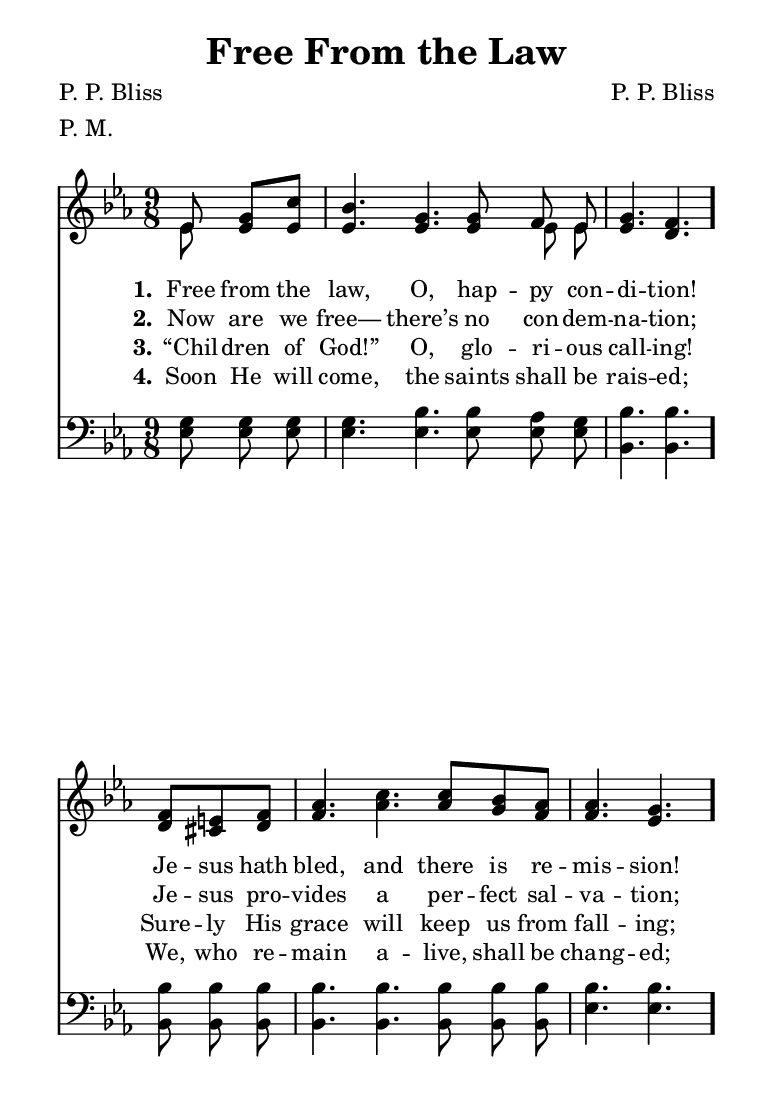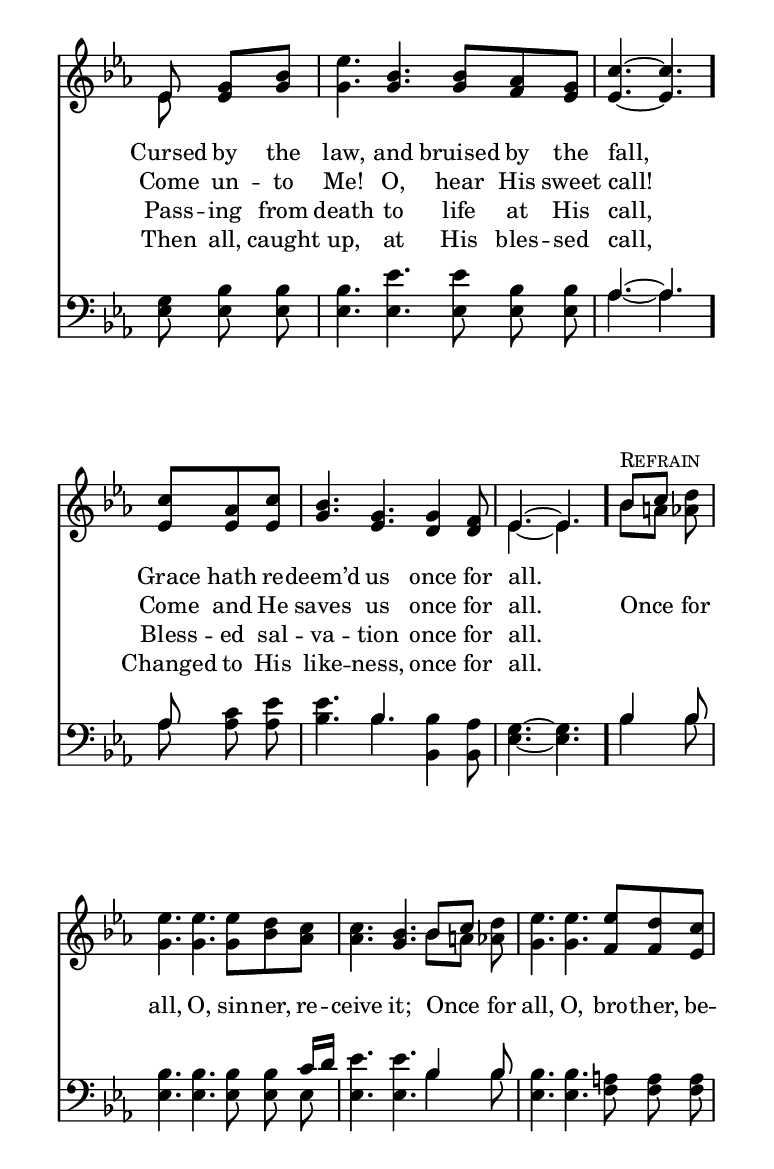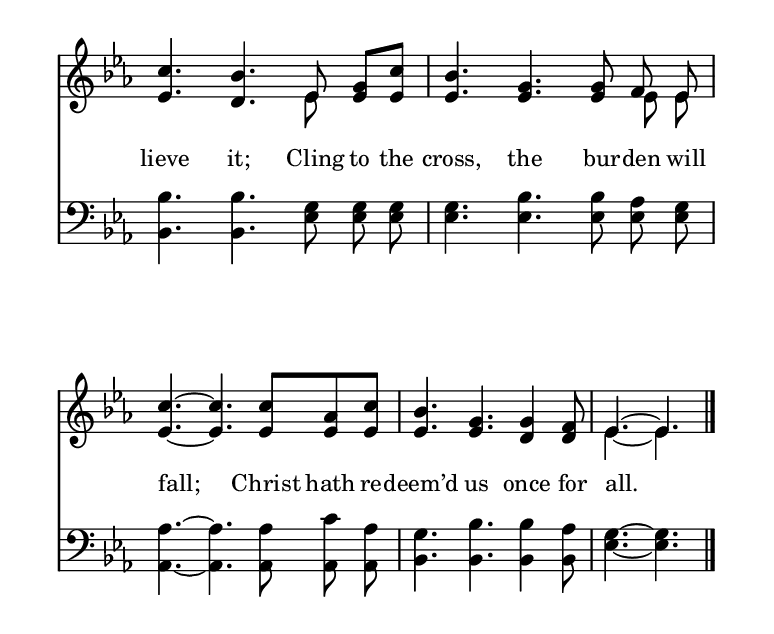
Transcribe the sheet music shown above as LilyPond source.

\include "common/global.ily"
\paper {
  \include "common/paper.ily"
  ragged-last-bottom = ##t
  % original has 5 systems on first page, one on second
  % that's a bit squashed for us
  systems-per-page = #(cond (is-eogsized 4) (#t #f))
  system-count = #(cond (is-eogsized 5) (#t #f))
}

\header{
  hymnnumber = "84"
  title = "Free From the Law"
  tunename = "Once For All"
  meter = "P. M."
  poet = "P. P. Bliss"
  composer = "P. P. Bliss"
  %copyright = ""
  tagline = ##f
}

% for fermata in MIDI
ta = { \tempo 4=80 }
tb = { \tempo 4=40 }

patternAA = { c8 c8 c8 | c4. c4. c8 c8 c8      | c4. c4. }
patternAB = { c8 c8 c8 | c4. c4. c4    c8      | c4. c4. }
patternAC = { c4    c8 | c4. c4. c8 c8 c16 c16 | c4. c4. }
patternAD = { c4    c8 | c4. c4. c8 c8 c8      | c4. c4. }

global = {
  \include "common/overrides.ily"
  \override Staff.TimeSignature.style = #'numbered
  \time 9/8
  \override Score.MetronomeMark.transparent = ##t % hide all fermata changes too
  \ta
  \key ees \major
  \partial 4.
  \autoBeamOff
}

notesSoprano = {
\global
\relative c' {

  \changePitch \patternAA { ees g c | bes g g f ees | g f }
  \changePitch \patternAA { f e f | aes c c bes aes | aes g }
  \changePitch \patternAA { ees g bes | ees bes bes aes g | c ~ c }
  \changePitch \patternAB { c aes c | bes g g f | ees ~ ees }

  << s^\markup { \small \caps "Refrain" }
  \changePitch \patternAA { bes'[ c] d | ees ees ees d c | c bes } >>
  \changePitch \patternAA { bes[ c] d | ees ees ees d c | c bes }
  \changePitch \patternAA { ees, g c | bes g g f ees | c' ~ c }
  \changePitch \patternAB { c aes c | bes g g f | ees ~ ees }

  \bar "|."

}
}

notesAlto = {
\global
\relative e' {

  \changePitch \patternAA { ees ees ees | ees ees ees ees ees | ees d }
  \changePitch \patternAA { d cis d | f aes aes g f | f ees }
  \changePitch \patternAA { ees ees g | g g g f ees | ees ~ ees }
  \changePitch \patternAB { ees ees ees | g ees d d | ees ~ ees }

  \changePitch \patternAA { bes'[ a] aes | g g g bes aes | aes g }
  \changePitch \patternAA { bes[ a] aes | g g f f ees | ees d }
  \changePitch \patternAA { ees ees ees | ees ees ees ees ees | ees ~ ees }
  \changePitch \patternAB { ees ees ees | ees ees d d | ees ~ ees }

}
}

notesTenor = {
\global
\relative a {

  \changePitch \patternAA { g g g | g bes bes aes g | bes bes }
  \changePitch \patternAA { bes bes bes | bes bes bes bes bes | bes bes }
  \changePitch \patternAA { g bes bes | bes ees ees bes bes | aes ~ aes }
  \changePitch \patternAB { aes c ees | ees bes bes aes | g ~ g }

  \changePitch \patternAC { bes bes | bes bes bes bes c[ d] | ees ees }
  \changePitch \patternAD { bes bes | bes bes a a a | bes bes }
  \changePitch \patternAA { g g g | g bes bes aes g | aes ~ aes }
  \changePitch \patternAB { aes c aes | g bes bes aes | g ~ g }

}
}

notesBass = {
\global
\relative f {

  \changePitch \patternAA { ees ees ees | ees ees ees ees ees | bes bes }
  \changePitch \patternAA { bes bes bes | bes bes bes bes bes | ees ees }
  \changePitch \patternAA { ees ees ees | ees ees ees ees ees | aes ~ aes }
  \changePitch \patternAB { aes aes aes | bes bes bes, bes | ees ~ ees }

  \changePitch \patternAD { bes' bes | ees, ees ees ees ees | ees ees }
  \changePitch \patternAD { bes' bes | ees, ees f f f | bes, bes }
  \changePitch \patternAA { ees ees ees | ees ees ees ees ees | aes, ~ aes }
  \changePitch \patternAB { aes aes aes | bes bes bes bes | ees ~ ees }

}
}

Refrain = \lyricmode {

Once for all, O, sin -- ner, re -- ceive it;
Once for all, O, bro -- ther, be -- lieve it;
Cling to the cross, the bur -- den will fall;
Christ hath re -- deem’d us once for all.

}

wordsA = \lyricmode {
\set stanza = "1."

Free from the law, O, hap -- py con -- di -- tion! \bar "."
Je -- sus hath bled, and there is re -- mis -- sion! \bar "."
Cursed by the law, and bruised by the fall, \bar "."
Grace hath re -- deem’d us once for all. \bar "."

}

wordsB = \lyricmode {
\set stanza = "2."

Now are we free— there’s no con -- dem -- na -- tion;
Je -- sus pro -- vides a per -- fect  sal -- va -- tion;
Come un -- to Me! O, hear His sweet call!
Come and He saves us once for all.

\Refrain

}

wordsC = \lyricmode {
\set stanza = "3."

“Chil -- dren of God!” O, glo -- ri -- ous call -- ing!
Sure -- ly His grace will keep us from fall -- ing;
Pass -- ing from death to life at His call,
Bless -- ed sal -- va -- tion once for all.

}

wordsD = \lyricmode {
\set stanza = "4."

Soon He will come, the saints shall be rais -- ed;
We, who re -- main a -- live, shall be chang -- ed;
Then all, caught up, at His bles -- sed call,
Changed to His like -- ness, once for all.

}

\score {
  \context ChoirStaff <<
    \context Staff = upper <<
      \set ChoirStaff.systemStartDelimiter = #'SystemStartBar
      \partcombine #'(2 . 9) \notesSoprano \notesAlto
      \context NullVoice = sopranos { \voiceOne << \notesSoprano >> }
      \context NullVoice = altos { \voiceTwo << \notesAlto >> }
      \context Lyrics = one   \lyricsto sopranos \wordsA
      \context Lyrics = two   \lyricsto sopranos \wordsB
      \context Lyrics = three \lyricsto sopranos \wordsC
      \context Lyrics = four  \lyricsto sopranos \wordsD
    >>
    \context Staff = men <<
      \clef bass
      \partcombine #'(2 . 9) \notesTenor \notesBass
      \context NullVoice = tenors { \voiceOne << \notesTenor >> }
      \context NullVoice = basses { \voiceTwo << \notesBass >> }
    >>
  >>
  \layout {
    \include "common/layout.ily"
  }
  \midi{
    \include "common/midi.ily"
  }
}

\version "2.19.49"  % necessary for upgrading to future LilyPond versions.

% vi:set et ts=2 sw=2 ai nocindent syntax=lilypond:
